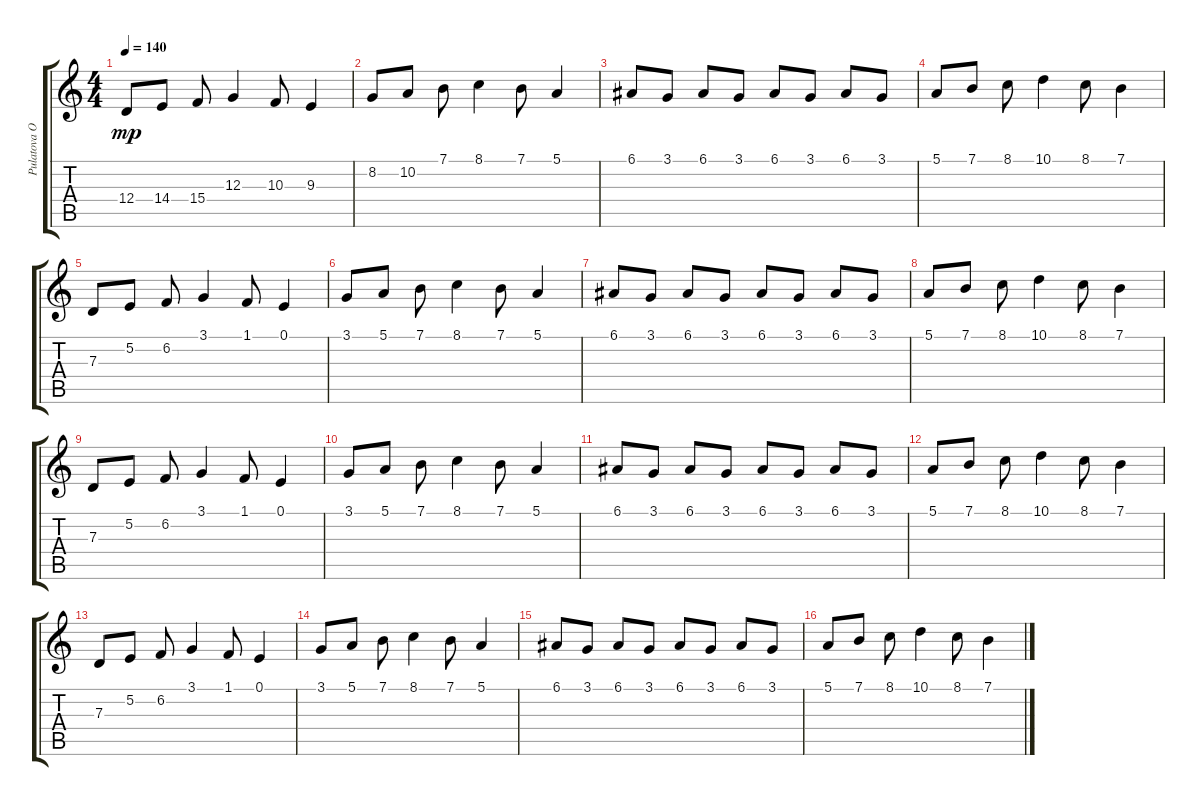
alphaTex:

\track ("Pulatova O (LH)" "Pulatova O") {instrument acousticgrandpiano}
\staff {score tabs}
\tuning (E4 B3 G3 D3 A2 E2) {hide}
\ts (4 4)
\tempo 140
\clef g2
\ks c
12.4.8{dy mp} 14.4.8 15.4.8 12.3.4 10.3.8 9.3.4 |
8.2.8 10.2.8 7.1.8 8.1.4 7.1.8 5.1.4 |
6.1.8 3.1.8 6.1.8 3.1.8 6.1.8 3.1.8 6.1.8 3.1.8 |
5.1.8 7.1.8 8.1.8 10.1.4 8.1.8 7.1.4 |
7.3.8 5.2.8 6.2.8 3.1.4 1.1.8 0.1.4 |
3.1.8 5.1.8 7.1.8 8.1.4 7.1.8 5.1.4 |
6.1.8 3.1.8 6.1.8 3.1.8 6.1.8 3.1.8 6.1.8 3.1.8 |
5.1.8 7.1.8 8.1.8 10.1.4 8.1.8 7.1.4 |
7.3.8 5.2.8 6.2.8 3.1.4 1.1.8 0.1.4 |
3.1.8 5.1.8 7.1.8 8.1.4 7.1.8 5.1.4 |
6.1.8 3.1.8 6.1.8 3.1.8 6.1.8 3.1.8 6.1.8 3.1.8 |
5.1.8 7.1.8 8.1.8 10.1.4 8.1.8 7.1.4 |
7.3.8 5.2.8 6.2.8 3.1.4 1.1.8 0.1.4 |
3.1.8 5.1.8 7.1.8 8.1.4 7.1.8 5.1.4 |
6.1.8 3.1.8 6.1.8 3.1.8 6.1.8 3.1.8 6.1.8 3.1.8 |
5.1.8 7.1.8 8.1.8 10.1.4 8.1.8 7.1.4
